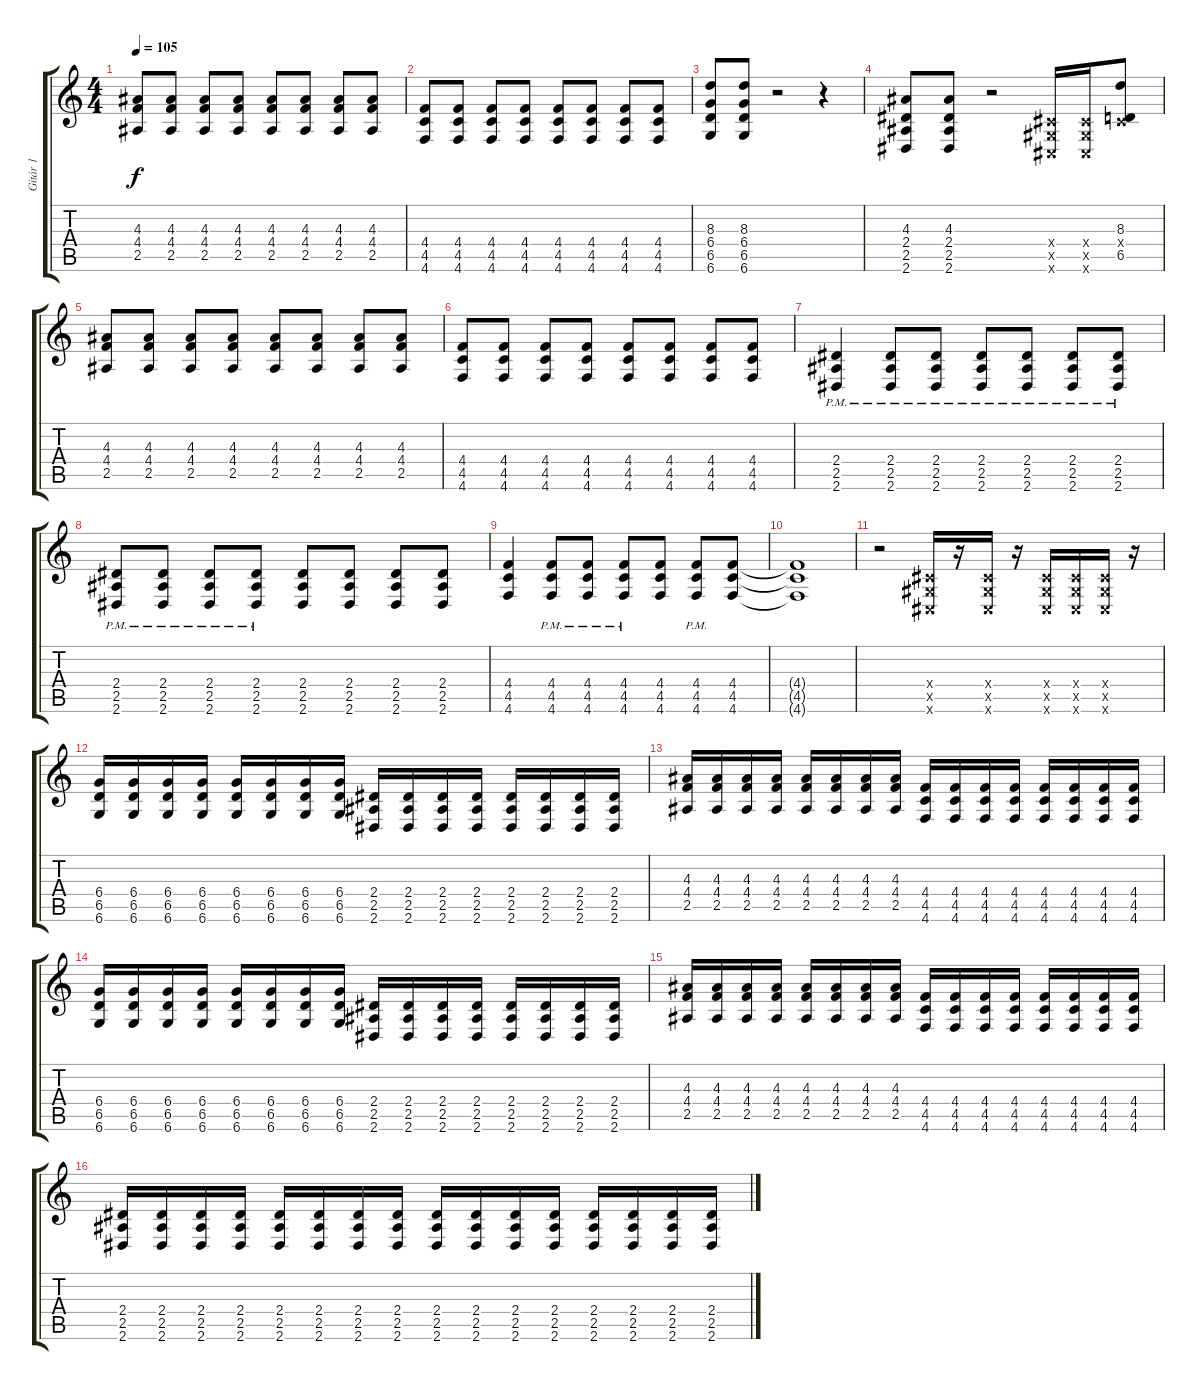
\track ("Gitár 1" "Gitár 1") {instrument distortionguitar}
\staff {score tabs}
\tuning (Eb4 Bb3 Gb3 Db3 Ab2 Db2) {hide}
\ts (4 4)
\tempo 105
\clef g2
\ks c
(4.3 4.4 2.5).8{dy f} (4.3 4.4 2.5).8 (4.3 4.4 2.5).8 (4.3 4.4 2.5).8 (4.3 4.4 2.5).8 (4.3 4.4 2.5).8 (4.3 4.4 2.5).8 (4.3 4.4 2.5).8 |
(4.4 4.5 4.6).8 (4.4 4.5 4.6).8 (4.4 4.5 4.6).8 (4.4 4.5 4.6).8 (4.4 4.5 4.6).8 (4.4 4.5 4.6).8 (4.4 4.5 4.6).8 (4.4 4.5 4.6).8 |
(8.3 6.4 6.5 6.6).8 (8.3 6.4 6.5 6.6).8 r.2 r.4 |
(4.3 2.4 2.5 2.6).8 (4.3 2.4 2.5 2.6).8 r.2 (0.4{x} 0.5{x} 0.6{x}).16 (0.4{x} 0.5{x} 0.6{x}).16 (8.3 0.4{x} 6.5).8 |
(4.3 4.4 2.5).8 (4.3 4.4 2.5).8 (4.3 4.4 2.5).8 (4.3 4.4 2.5).8 (4.3 4.4 2.5).8 (4.3 4.4 2.5).8 (4.3 4.4 2.5).8 (4.3 4.4 2.5).8 |
(4.4 4.5 4.6).8 (4.4 4.5 4.6).8 (4.4 4.5 4.6).8 (4.4 4.5 4.6).8 (4.4 4.5 4.6).8 (4.4 4.5 4.6).8 (4.4 4.5 4.6).8 (4.4 4.5 4.6).8 |
(2.4{pm} 2.5 2.6).4 (2.4{pm} 2.5{pm} 2.6{pm}).8 (2.4{pm} 2.5{pm} 2.6{pm}).8 (2.4{pm} 2.5{pm} 2.6{pm}).8 (2.4{pm} 2.5{pm} 2.6{pm}).8 (2.4{pm} 2.5{pm} 2.6{pm}).8 (2.4{pm} 2.5{pm} 2.6{pm}).8 |
(2.4{pm} 2.5{pm} 2.6{pm}).8 (2.4{pm} 2.5{pm} 2.6{pm}).8 (2.4{pm} 2.5{pm} 2.6{pm}).8 (2.4{pm} 2.5{pm} 2.6{pm}).8 (2.4 2.5 2.6).8 (2.4 2.5 2.6).8 (2.4 2.5 2.6).8 (2.4 2.5 2.6).8 |
(4.4 4.5 4.6).4 (4.4{pm} 4.5{pm} 4.6{pm}).8 (4.4{pm} 4.5{pm} 4.6{pm}).8 (4.4{pm} 4.5{pm} 4.6{pm}).8 (4.4 4.5 4.6).8 (4.4{pm} 4.5{pm} 4.6{pm}).8 (4.4 4.5 4.6).8 |
(4.4{t} 4.5{t} 4.6{t}).1 |
r.2 (0.4{x} 0.5{x} 0.6{x}).16 r.16 (0.4{x} 0.5{x} 0.6{x}).16 r.16 (0.4{x} 0.5{x} 0.6{x}).16 (0.4{x} 0.5{x} 0.6{x}).16 (0.4{x} 0.5{x} 0.6{x}).16 r.16 |
(6.4 6.5 6.6).16 (6.4 6.5 6.6).16 (6.4 6.5 6.6).16 (6.4 6.5 6.6).16 (6.4 6.5 6.6).16 (6.4 6.5 6.6).16 (6.4 6.5 6.6).16 (6.4 6.5 6.6).16 (2.4 2.5 2.6).16 (2.4 2.5 2.6).16 (2.4 2.5 2.6).16 (2.4 2.5 2.6).16 (2.4 2.5 2.6).16 (2.4 2.5 2.6).16 (2.4 2.5 2.6).16 (2.4 2.5 2.6).16 |
(4.3 4.4 2.5).16 (4.3 4.4 2.5).16 (4.3 4.4 2.5).16 (4.3 4.4 2.5).16 (4.3 4.4 2.5).16 (4.3 4.4 2.5).16 (4.3 4.4 2.5).16 (4.3 4.4 2.5).16 (4.4 4.5 4.6).16 (4.4 4.5 4.6).16 (4.4 4.5 4.6).16 (4.4 4.5 4.6).16 (4.4 4.5 4.6).16 (4.4 4.5 4.6).16 (4.4 4.5 4.6).16 (4.4 4.5 4.6).16 |
(6.4 6.5 6.6).16 (6.4 6.5 6.6).16 (6.4 6.5 6.6).16 (6.4 6.5 6.6).16 (6.4 6.5 6.6).16 (6.4 6.5 6.6).16 (6.4 6.5 6.6).16 (6.4 6.5 6.6).16 (2.4 2.5 2.6).16 (2.4 2.5 2.6).16 (2.4 2.5 2.6).16 (2.4 2.5 2.6).16 (2.4 2.5 2.6).16 (2.4 2.5 2.6).16 (2.4 2.5 2.6).16 (2.4 2.5 2.6).16 |
(4.3 4.4 2.5).16 (4.3 4.4 2.5).16 (4.3 4.4 2.5).16 (4.3 4.4 2.5).16 (4.3 4.4 2.5).16 (4.3 4.4 2.5).16 (4.3 4.4 2.5).16 (4.3 4.4 2.5).16 (4.4 4.5 4.6).16 (4.4 4.5 4.6).16 (4.4 4.5 4.6).16 (4.4 4.5 4.6).16 (4.4 4.5 4.6).16 (4.4 4.5 4.6).16 (4.4 4.5 4.6).16 (4.4 4.5 4.6).16 |
(2.4 2.5 2.6).16 (2.4 2.5 2.6).16 (2.4 2.5 2.6).16 (2.4 2.5 2.6).16 (2.4 2.5 2.6).16 (2.4 2.5 2.6).16 (2.4 2.5 2.6).16 (2.4 2.5 2.6).16 (2.4 2.5 2.6).16 (2.4 2.5 2.6).16 (2.4 2.5 2.6).16 (2.4 2.5 2.6).16 (2.4 2.5 2.6).16 (2.4 2.5 2.6).16 (2.4 2.5 2.6).16 (2.4 2.5 2.6).16
